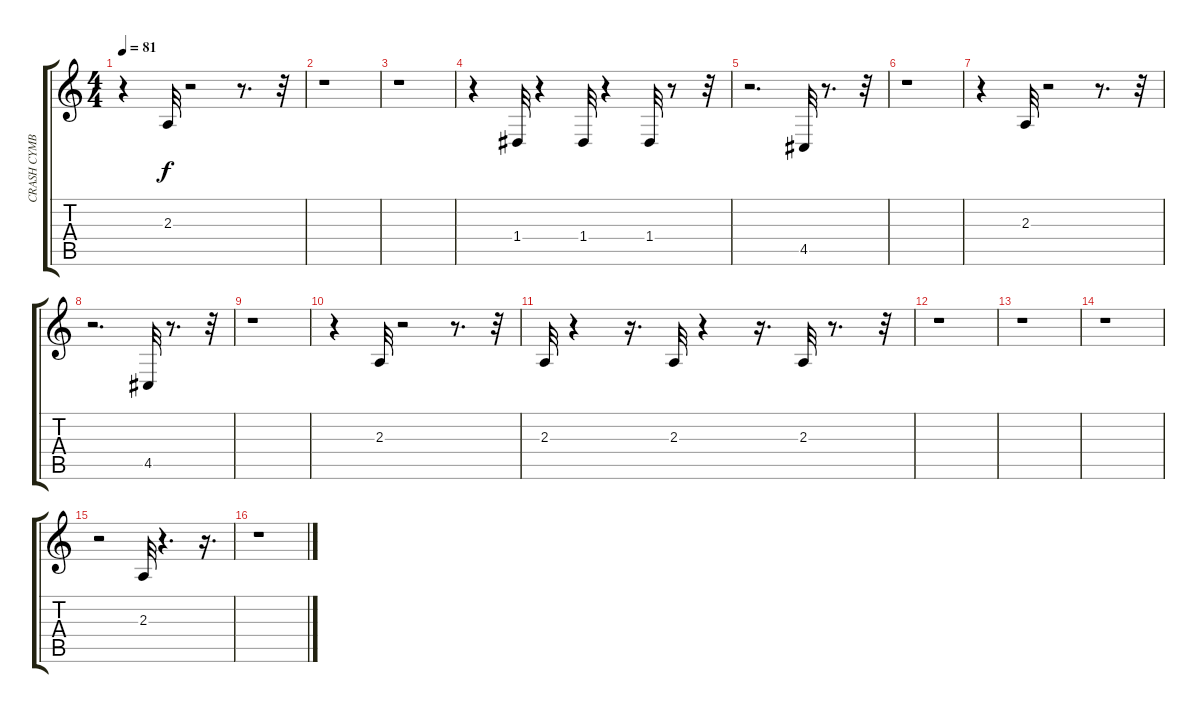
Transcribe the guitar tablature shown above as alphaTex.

\track ("CRASH CYMBAL." "CRASH CYMB") {instrument acousticgrandpiano}
\staff {score tabs}
\tuning (E4 B3 G3 D3 A2 E2) {hide}
\ts (4 4)
\tempo 81
\clef g2
\ks c
r.4{dy f} 2.3.32 r.2 r.8{d} r.32 |
r.1 |
r.1 |
r.4 1.4.32 r.4 1.4.32 r.4 1.4.32 r.8 r.32 |
r.2{d} 4.5.32 r.8{d} r.32 |
r.1 |
r.4 2.3.32 r.2 r.8{d} r.32 |
r.2{d} 4.5.32 r.8{d} r.32 |
r.1 |
r.4 2.3.32 r.2 r.8{d} r.32 |
2.3.32 r.4 r.16{d} 2.3.32 r.4 r.16{d} 2.3.32 r.8{d} r.32 |
r.1 |
r.1 |
r.1 |
r.2 2.3.32 r.4{d} r.16{d} |
r.1
